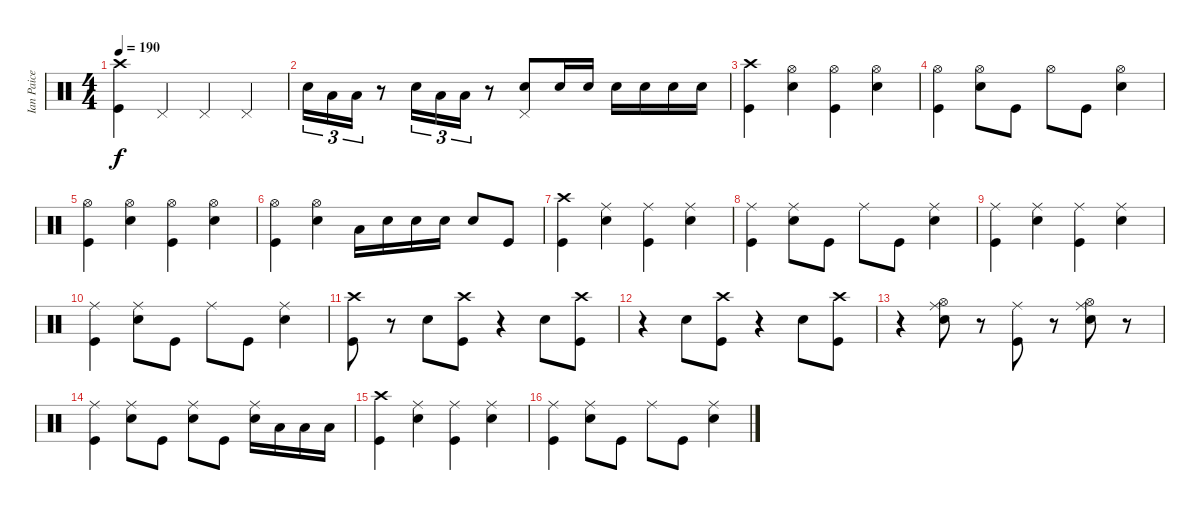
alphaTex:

\track ("Ian Paice" "Ian Paice") {instrument percussion}
\staff {score}
\articulation defaults
\ts (4 4)
\tempo 190
\clef neutral
\ks c
("Crash high (hit)" "Kick (hit)").4{dy f} "Pedal Hi-Hat (hit)".4 "Pedal Hi-Hat (hit)".4 "Pedal Hi-Hat (hit)".4 |
"Snare (hit) 2".16{tu (3 2)} "Low Tom (hit)".16{tu (3 2)} "Low Tom (hit)".16{tu (3 2)} r.8 "Snare (hit) 2".16{tu (3 2)} "Low Tom (hit)".16{tu (3 2)} "Low Tom (hit)".16{tu (3 2)} r.8 ("Snare (hit) 2" "Pedal Hi-Hat (hit)").8 "Snare (hit) 2".16 "Snare (hit) 2".16 "Snare (hit) 2".16 "Snare (hit) 2".16 "Snare (hit) 2".16 "Snare (hit) 2".16 |
("Kick (hit)" "Crash high (hit)").4 ("Hi-Hat (open)" "Snare (hit) 2").4 ("Hi-Hat (open)" "Kick (hit)").4 ("Snare (hit) 2" "Hi-Hat (open)").4 |
("Kick (hit)" "Hi-Hat (open)").4 ("Hi-Hat (open)" "Snare (hit) 2").8 "Kick (hit)".8 "Hi-Hat (open)".8 "Kick (hit)".8 ("Hi-Hat (open)" "Snare (hit) 2").4 |
("Hi-Hat (open)" "Kick (hit)").4 ("Snare (hit) 2" "Hi-Hat (open)").4 ("Hi-Hat (open)" "Kick (hit)").4 ("Hi-Hat (open)" "Snare (hit) 2").4 |
("Kick (hit)" "Hi-Hat (open)").4 ("Snare (hit) 2" "Hi-Hat (open)").4 "Low Tom (hit)".16 "Snare (hit) 2".16 "Snare (hit) 2".16 "Snare (hit) 2".16 "Snare (hit) 2".8 "Kick (hit)".8 |
("Crash high (hit)" "Kick (hit)").4 ("Snare (hit) 2" "Ride (middle)").4 ("Ride (middle)" "Kick (hit)").4 ("Ride (middle)" "Snare (hit) 2").4 |
("Ride (middle)" "Kick (hit)").4 ("Snare (hit) 2" "Ride (middle)").8 "Kick (hit)".8 "Ride (middle)".8 "Kick (hit)".8 ("Ride (middle)" "Snare (hit) 2").4 |
("Ride (middle)" "Kick (hit)").4 ("Snare (hit) 2" "Ride (middle)").4 ("Ride (middle)" "Kick (hit)").4 ("Ride (middle)" "Snare (hit) 2").4 |
("Ride (middle)" "Kick (hit)").4 ("Snare (hit) 2" "Ride (middle)").8 "Kick (hit)".8 "Ride (middle)".8 "Kick (hit)".8 ("Ride (middle)" "Snare (hit) 2").4 |
("Kick (hit)" "Crash high (hit)").8 r.8 "Snare (hit) 2".8 ("Kick (hit)" "Crash high (hit)").8 r.4 "Snare (hit) 2".8 ("Kick (hit)" "Crash high (hit)").8 |
r.4 "Snare (hit) 2".8 ("Kick (hit)" "Crash high (hit)").8 r.4 "Snare (hit) 2".8 ("Kick (hit)" "Crash high (hit)").8 |
r.4 ("Hi-Hat (open)" "Ride (middle)" "Snare (hit) 2").8 r.8 ("Ride (middle)" "Kick (hit)").8 r.8 ("Hi-Hat (open)" "Ride (middle)" "Snare (hit) 2").8 r.8 |
("Ride (middle)" "Kick (hit)").4 ("Ride (middle)" "Snare (hit) 2").8 "Kick (hit)".8 ("Ride (middle)" "Snare (hit) 2").8 "Kick (hit)".8 ("Ride (middle)" "Snare (hit) 2").16 "Low Tom (hit)".16 "Low Tom (hit)".16 "Low Tom (hit)".16 |
("Crash high (hit)" "Kick (hit)").4 ("Snare (hit) 2" "Ride (middle)").4 ("Ride (middle)" "Kick (hit)").4 ("Ride (middle)" "Snare (hit) 2").4 |
("Ride (middle)" "Kick (hit)").4 ("Snare (hit) 2" "Ride (middle)").8 "Kick (hit)".8 "Ride (middle)".8 "Kick (hit)".8 ("Ride (middle)" "Snare (hit) 2").4
